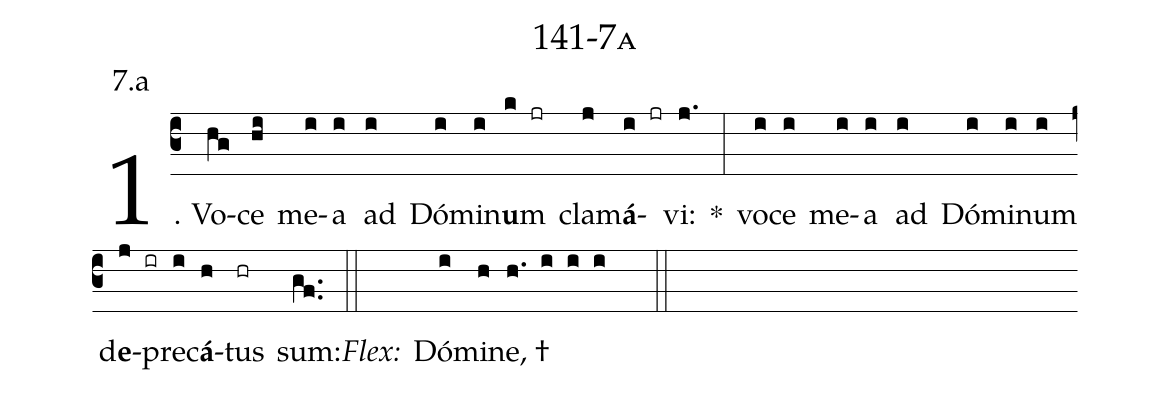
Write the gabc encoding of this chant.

name: 141-7a;
annotation: 7.a;
%%
(c3)1. Vo(hg)ce(hi) me(i)a(i) ad(i) Dó(i)mi(i)n<b>u</b>m(k jr) cla(j)m<b>á</b>(i jr)vi:(j.) *(:) vo(i)ce(i) me(i)a(i) ad(i) Dó(i)mi(i)num(i) d<b>e</b>(j ir)pre(i)c<b>á</b>(h)tus(hr) sum:(gf..) (::)
<i>Flex:</i>()  Dó(i)mi(h)ne, †(h. i i i  ::)
